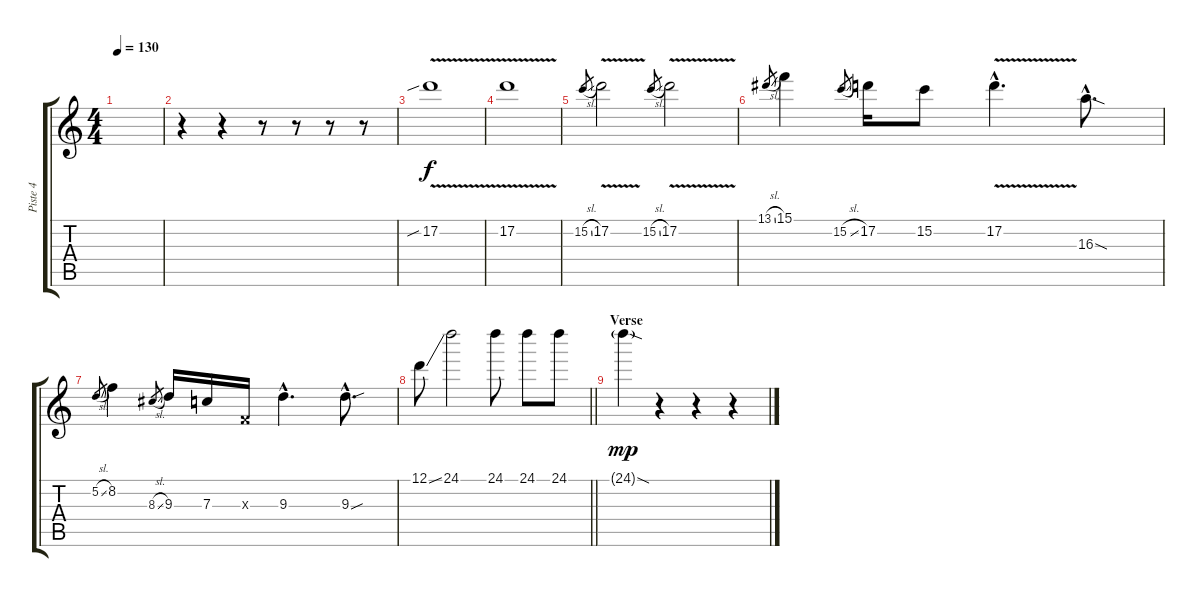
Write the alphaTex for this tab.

\track ("Piste 4" "Piste 4") {instrument overdrivenguitar}
\staff {score tabs}
\tuning (D4 A3 F3 C3 G2 D2) {hide}
\ts (4 4)
\tempo 130
\clef g2
\ks c
|
r.4 r.4 r.8 r.8 r.8 r.8 |
17.2{v sib}.1{dy f} |
17.2{v}.1 |
15.2{sl}.8{gr} 17.2{v}.2 15.2{sl}.8{gr} 17.2{v}.2 |
13.1{sl}.8{gr} 15.1.4 15.2{sl}.8{gr} 17.2.16 15.2.8 17.2{v hac}.4{d} 16.3{sod hac}.8{d} |
5.2{sl}.8{gr} 8.2.4 8.3{sl}.8{gr} 9.3.16 7.3.16 0.3{x}.16 9.3{hac}.4{d} 9.3{sou hac}.8{d} |
\barLineRight lightlight
12.1{ss}.8 24.1.2 24.1.8 24.1.8 24.1.8 |
\section ("" "Verse")
24.1{sod g}.4{dy mp} r.4 r.4 r.4
